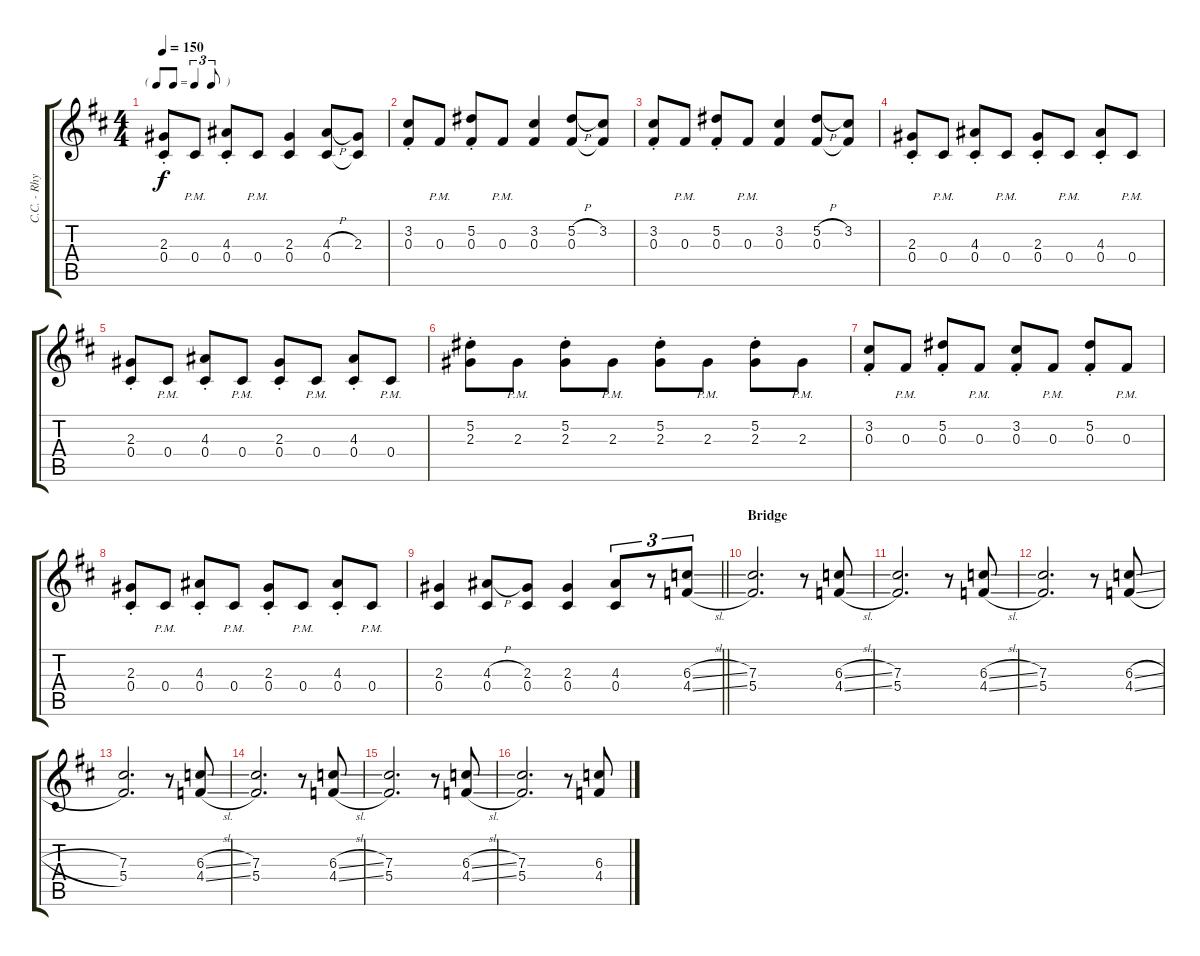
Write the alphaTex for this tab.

\track ("C.C. - Rhythm" "C.C. - Rhy") {instrument distortionguitar}
\staff {score tabs}
\tuning (Eb4 Bb3 Gb3 Db3 Ab2 Eb2) {hide}
\ts (4 4)
\tf triplet8th
\tempo 150
\clef g2
\ks d
(2.3{st} 0.4{st}).8{dy f} 0.4{pm}.8 (4.3{st} 0.4{st}).8 0.4{pm}.8 (2.3 0.4).4 (4.3{h} 0.4).8 (2.3 0.4{t}).8 |
(3.2{st} 0.3{st}).8 0.3{pm}.8 (5.2{st} 0.3{st}).8 0.3{pm}.8 (3.2 0.3).4 (5.2{h} 0.3).8 (3.2 0.3{t}).8 |
(3.2{st} 0.3{st}).8 0.3{pm}.8 (5.2{st} 0.3{st}).8 0.3{pm}.8 (3.2 0.3).4 (5.2{h} 0.3).8 (3.2 0.3{t}).8 |
(2.3{st} 0.4{st}).8 0.4{pm}.8 (4.3{st} 0.4{st}).8 0.4{pm}.8 (2.3{st} 0.4{st}).8 0.4{pm}.8 (4.3{st} 0.4{st}).8 0.4{pm}.8 |
(2.3{st} 0.4{st}).8 0.4{pm}.8 (4.3{st} 0.4{st}).8 0.4{pm}.8 (2.3{st} 0.4{st}).8 0.4{pm}.8 (4.3{st} 0.4{st}).8 0.4{pm}.8 |
(5.2{st} 2.3{st}).8 2.3{pm}.8 (5.2{st} 2.3{st}).8 2.3{pm}.8 (5.2{st} 2.3{st}).8 2.3{pm}.8 (5.2{st} 2.3{st}).8 2.3{pm}.8 |
(3.2{st} 0.3{st}).8 0.3{pm}.8 (5.2{st} 0.3{st}).8 0.3{pm}.8 (3.2{st} 0.3{st}).8 0.3{pm}.8 (5.2{st} 0.3{st}).8 0.3{pm}.8 |
(2.3{st} 0.4{st}).8 0.4{pm}.8 (4.3{st} 0.4{st}).8 0.4{pm}.8 (2.3{st} 0.4{st}).8 0.4{pm}.8 (4.3{st} 0.4{st}).8 0.4{pm}.8 |
\barLineRight lightlight
(2.3 0.4).4 (4.3{h} 0.4).8 (2.3 0.4).8 (2.3 0.4).4 (4.3 0.4).8{tu (3 2)} r.8{tu (3 2)} (6.3{sl} 4.4{sl}).8{tu (3 2)} |
\section ("" "Bridge")
(7.3 5.4).2{d} r.8 (6.3{sl} 4.4{sl}).8 |
(7.3 5.4).2{d} r.8 (6.3{sl} 4.4{sl}).8 |
(7.3 5.4).2{d} r.8 (6.3{sl} 4.4{sl}).8 |
(7.3 5.4).2{d} r.8 (6.3{sl} 4.4{sl}).8 |
(7.3 5.4).2{d} r.8 (6.3{sl} 4.4{sl}).8 |
(7.3 5.4).2{d} r.8 (6.3{sl} 4.4{sl}).8 |
(7.3 5.4).2{d} r.8 (6.3{sl} 4.4{sl}).8
